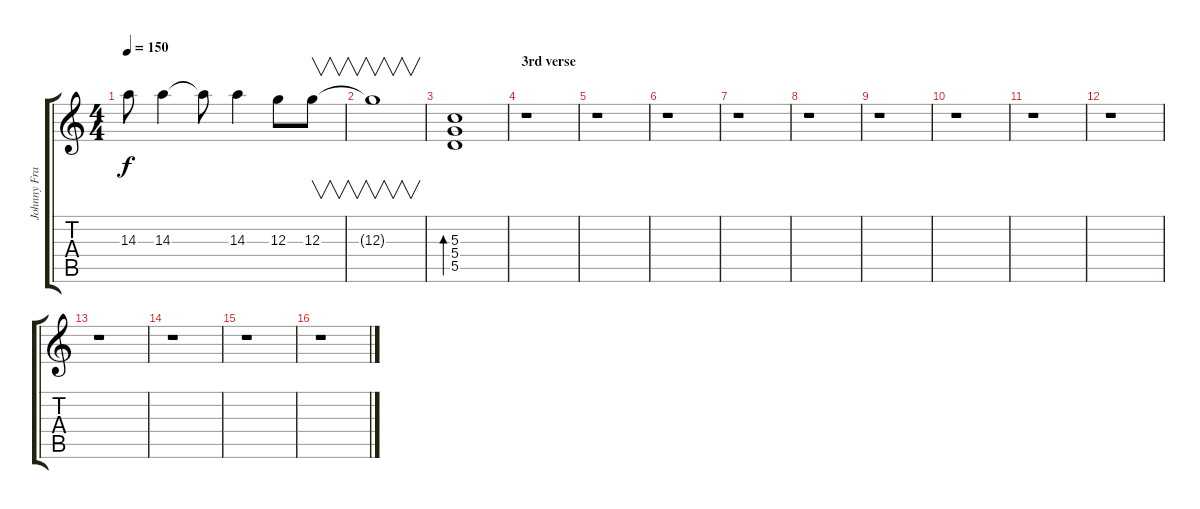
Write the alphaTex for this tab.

\track ("Johnny Fraser Binnie" "Johnny Fra") {instrument overdrivenguitar}
\staff {score tabs}
\tuning (E4 B3 G3 D3 A2 E2) {hide}
\ts (4 4)
\tempo 150
\clef g2
\ks c
14.3{t}.8{dy f} 14.3.4 14.3{t}.8 14.3.4 12.3.8 12.3.8{v} |
12.3{t}.1{v} |
(5.3 5.4 5.5).1{bd 240 instrument reversecymbal} |
\section ("" "3rd verse")
r.1{instrument overdrivenguitar} |
r.1 |
r.1 |
r.1 |
r.1 |
r.1 |
r.1 |
r.1 |
r.1 |
r.1 |
r.1 |
r.1 |
r.1
